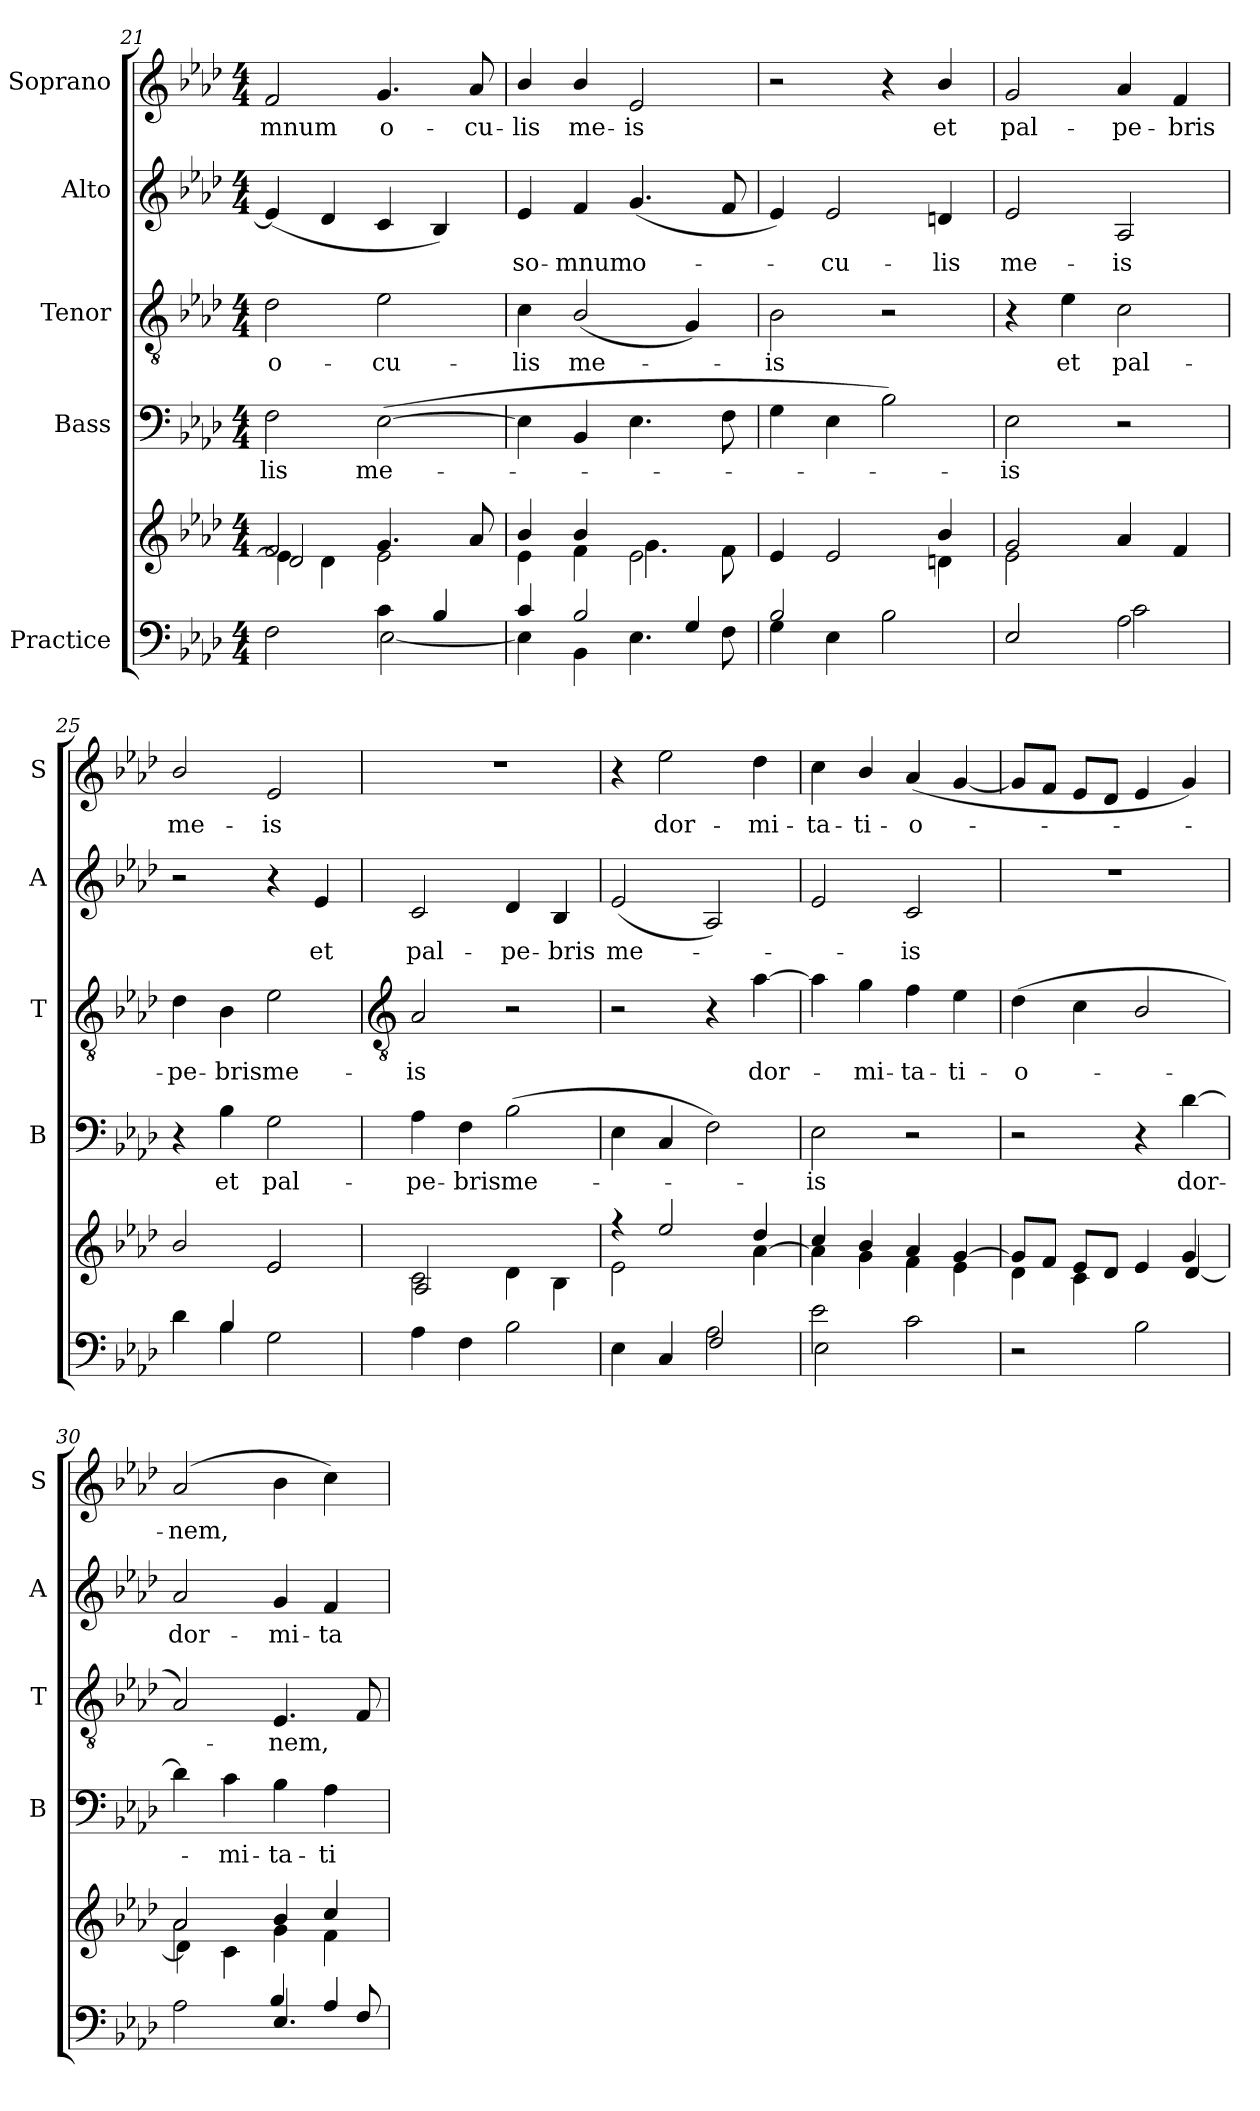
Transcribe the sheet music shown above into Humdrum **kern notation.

**kern	**kern	**kern	**text	**kern	**text	**kern	**text	**kern	**text
*part5	*part5	*part4	*part4	*part3	*part3	*part2	*part2	*part1	*part1
*staff6	*staff5	*staff4	*staff4	*staff3	*staff3	*staff2	*staff2	*staff1	*staff1
*I"Practice	*	*I"Bass	*	*I"Tenor	*	*I"Alto	*	*I"Soprano	*
*	*	*I'B	*	*I'T	*	*I'A	*	*I'S	*
!!LO:LB:g=z
*clefF4	*clefG2	*clefF4	*	*clefGv2	*	*clefG2	*	*clefG2	*
*k[b-e-a-d-]	*k[b-e-a-d-]	*k[b-e-a-d-]	*	*k[b-e-a-d-]	*	*k[b-e-a-d-]	*	*k[b-e-a-d-]	*
*A-:	*A-:	*A-:	*	*A-:	*	*A-:	*	*A-:	*
*M4/4	*M4/4	*M4/4	*	*M4/4	*	*M4/4	*	*M4/4	*
=21	=21	=21	=21	=21	=21	=21	=21	=21	=21
*^	*^	*	*	*	*	*	*	*	*
*	*	*	*^	*	*	*	*	*	*	*	*
!	!	!	!	!	!	!LO:LY:b	!	!LO:LY:b	!	!	!	!LO:LY:b
2ryy	2F	2f	4e-\]	2d-	2F	-lis	2d-	o-	(<4e-]	.	2f	-mnum
.	.	.	4d-\	.	.	.	.	.	4d-	.	.	.
!	!	!	!	!	!	!LO:LY:b	!	!LO:LY:b	!	!	!	!LO:LY:b
4c\	[2E-	4.g	2ryy	2e-\	(>[2E-	me-	2e-	-cu-	4c	.	4.g	o-
4B-/	.	.	.	.	.	.	.	.	4B-)	.	.	.
!	!	!	!	!	!	!	!	!	!	!	!	!LO:LY:b
.	.	8a-	.	.	.	.	.	.	.	.	8a-	-cu-
*	*	*	*v	*v	*	*	*	*	*	*	*	*
=22	=22	=22	=22	=22	=22	=22	=22	=22	=22	=22	=22
!	!	!	!	!	!	!	!LO:LY:b	!	!LO:LY:b	!	!LO:LY:b
4c	4E-]	4b-/	4e-	4E-]	.	4c	-lis	4e-	so-	4b-/	-lis
!	!	!	!	!	!	!	!LO:LY:b	!	!LO:LY:b	!	!LO:LY:b
2B-/	4BB-\	4b-/	4f	4BB-	.	(<2B-/	me-	4f	-mnum	4b-/	me-
!	!	!	!	!	!	!	!	!	!LO:LY:b	!	!LO:LY:b
.	4.E-	2e-\	4.g	4.E-	.	.	.	(<4.g	o-	2e-	-is
4G/	.	.	.	.	.	4G)	.	.	.	.	.
.	8F	.	8f	8F	.	.	.	8f	.	.	.
=23	=23	=23	=23	=23	=23	=23	=23	=23	=23	=23	=23
!	!	!	!	!	!	!	!LO:LY:b	!	!	!	!
2B-/	4G	2ryy	4e-	4G	.	2B-	is	4e-)	.	2r	.
!	!	!	!	!	!	!	!	!	!LO:LY:b	!	!
.	4E-	.	2e-	4E-	.	.	.	2e-	cu-	.	.
2ryy	2B-	4ryy	.	2B-)	.	2r	.	.	.	4r	.
!	!	!	!	!	!	!	!	!	!LO:LY:b	!	!LO:LY:b
.	.	4b-/	4dn	.	.	.	.	4dn	-lis	4b-/	et
=24	=24	=24	=24	=24	=24	=24	=24	=24	=24	=24	=24
*	*^	*	*	*	*	*	*	*	*	*	*
!	!	!	!	!	!	!LO:LY:b	!	!	!	!LO:LY:b	!	!LO:LY:b
2ryy	4ryy	2E-	2g	2e-	2E-	is	4r	.	2e-	me-	2g	pal-
!	!	!	!	!	!	!	!	!LO:LY:b	!	!	!	!
.	4e-yy	.	.	.	.	.	4e-	et	.	.	.	.
!	!	!	!	!	!	!	!	!LO:LY:b	!	!LO:LY:b	!	!LO:LY:b
2A-\	2c	2ryy	4a-	2ryy	2r	.	2c	pal-	2A-	-is	4a-	-pe-
!	!	!	!	!	!	!	!	!	!	!	!	!LO:LY:b
.	.	.	4f	.	.	.	.	.	.	.	4f	-bris
*	*v	*v	*	*	*	*	*	*	*	*	*	*
=25	=25	=25	=25	=25	=25	=25	=25	=25	=25	=25	=25
*	*	*	*^	*	*	*	*	*	*	*	*
!	!	!	!	!	!	!	!	!LO:LY:b	!	!	!	!LO:LY:b
4d-	4ryy	2b-/	2ryy	2ryy	4r	.	4d-	-pe-	2r	.	2b-/	me-
!	!	!	!	!	!	!LO:LY:b	!	!LO:LY:b	!	!	!	!
4B-	4B-	.	.	.	4B-	et	4B-	-bris	.	.	.	.
!	!	!	!	!	!	!LO:LY:b	!	!LO:LY:b	!	!	!	!LO:LY:b
2ryy	2G	2e-	4ryy	2e-	2G	pal-	2e-	me-	4r	.	2e-	-is
!	!	!	!	!	!	!	!	!	!	!LO:LY:b	!	!
.	.	.	4e-yy	.	.	.	.	.	4e-	et	.	.
!!LO:LB:g=z
=26	=26	=26	=26	=26	=26	=26	=26	=26	=26	=26	=26	=26
*	*	*	*	*	*	*	*clefGv2	*	*	*	*	*
!	!	!	!	!	!	!LO:LY:b	!	!LO:LY:b	!	!LO:LY:b	!	!
2ryy	4A-	1ryy	2c	2A-	4A-	-pe-	2A-	-is	2c	pal-	1r	.
!	!	!	!	!	!	!LO:LY:b	!	!	!	!	!	!
.	4F	.	.	.	4F	-bris	.	.	.	.	.	.
!	!	!	!	!	!	!LO:LY:b	!	!	!	!LO:LY:b	!	!
2ryy	2B-	.	4d-	2ryy	(>2B-	me-	2r	.	4d-	-pe-	.	.
!	!	!	!	!	!	!	!	!	!	!LO:LY:b	!	!
.	.	.	4B-	.	.	.	.	.	4B-	-bris	.	.
=27	=27	=27	=27	=27	=27	=27	=27	=27	=27	=27	=27	=27
*	*^	*	*	*	*	*	*	*	*	*	*	*
!	!	!	!	!	!	!	!	!	!	!	!LO:LY:b	!	!
2ryy	2ryy	4E-	4r	2e-\	2.ryy	4E-	.	2r	.	(<2e-	me-	4r	.
!	!	!	!	!	!	!	!	!	!	!	!	!	!LO:LY:b
.	.	4C	2ee-	.	.	4C	.	.	.	.	.	2ee-	dor-
2A-\	4ryy	2F	.	2ryy	.	2F)	.	4r	.	2A-)	.	.	.
!	!	!	!	!	!	!	!	!	!LO:LY:b	!	!	!	!LO:LY:b
.	4ryy	.	4dd-	.	[4a-\	.	.	[4a-	dor-	.	.	4dd-	-mi-
*	*v	*v	*	*	*	*	*	*	*	*	*	*	*
=28	=28	=28	=28	=28	=28	=28	=28	=28	=28	=28	=28	=28
!	!	!	!	!	!	!LO:LY:b	!	!	!	!	!	!LO:LY:b
*	*	*	*v	*v	*	*	*	*	*	*	*	*
2e-\	2E-	4cc/	4a-]	2E-	is	4a-]	.	2e-	.	4cc	-ta-
!	!	!	!	!	!	!	!LO:LY:b	!	!	!	!LO:LY:b
.	.	4b-/	4g	.	.	4g	mi-	.	.	4b-/	-ti-
!	!	!	!	!	!	!	!LO:LY:b	!	!LO:LY:b	!	!LO:LY:b
2c\	2ryy	4a-	4f	2r	.	4f	-ta-	2c	is	(<4a-	-o-
!	!	!	!	!	!	!	!LO:LY:b	!	!	!	!
.	.	[4g	4e-	.	.	4e-	-ti-	.	.	[4g	.
=29	=29	=29	=29	=29	=29	=29	=29	=29	=29	=29	=29
*	*	*^	*^	*	*	*	*	*	*	*	*
!	!	!	!	!	!	!	!	!	!LO:LY:b	!	!	!	!
2ryy	2r	8gL]	1ryy	4d-\	2.ryy	2r	.	(<4d-	-o-	1r	.	8gL]	.
.	.	8fJ	.	.	.	.	.	.	.	.	.	8fJ	.
.	.	8e-L	.	4c\	.	.	.	4c	.	.	.	8e-L	.
.	.	8d-J	.	.	.	.	.	.	.	.	.	8d-J	.
2B-\	4ryy	4e-	.	2ryy	.	4r	.	2B-/	.	.	.	4e-	.
!	!	!	!	!	!	!	!LO:LY:b	!	!	!	!	!	!
.	4ryy	4g	.	.	[4d-/	[4d-	dor-	.	.	.	.	4g)	.
=30	=30	=30	=30	=30	=30	=30	=30	=30	=30	=30	=30	=30	=30
!	!	!	!	!	!	!	!	!	!	!	!LO:LY:b	!	!LO:LY:b
*	*	*	*	*v	*v	*	*	*	*	*	*	*	*
2A-	2ryy	2a-	2a-	4d-\]	4d-]	.	2A-)	.	2a-	dor-	(>2a-	nem,
!	!	!	!	!	!	!LO:LY:b	!	!	!	!	!	!
.	.	.	.	4c\	4c	mi-	.	.	.	.	.	.
!	!	!	!	!	!	!LO:LY:b	!	!LO:LY:b	!	!LO:LY:b	!	!
4.E-	4B-/	4b-/	4g	2ryy	4B-	-ta-	4.E-	nem,	4g	-mi-	4b-	.
!	!	!	!	!	!	!LO:LY:b	!	!	!	!LO:LY:b	!	!
.	4A-/	4cc/	4f	.	4A-	-ti-	.	.	4f	-ta-	4cc)	.
8F	.	.	.	.	.	.	8F	.	.	.	.	.
*v	*v	*	*	*	*	*	*	*	*	*	*	*
*	*v	*v	*v	*	*	*	*	*	*	*	*
=	=	=	=	=	=	=	=	=	=
*-	*-	*-	*-	*-	*-	*-	*-	*-	*-
